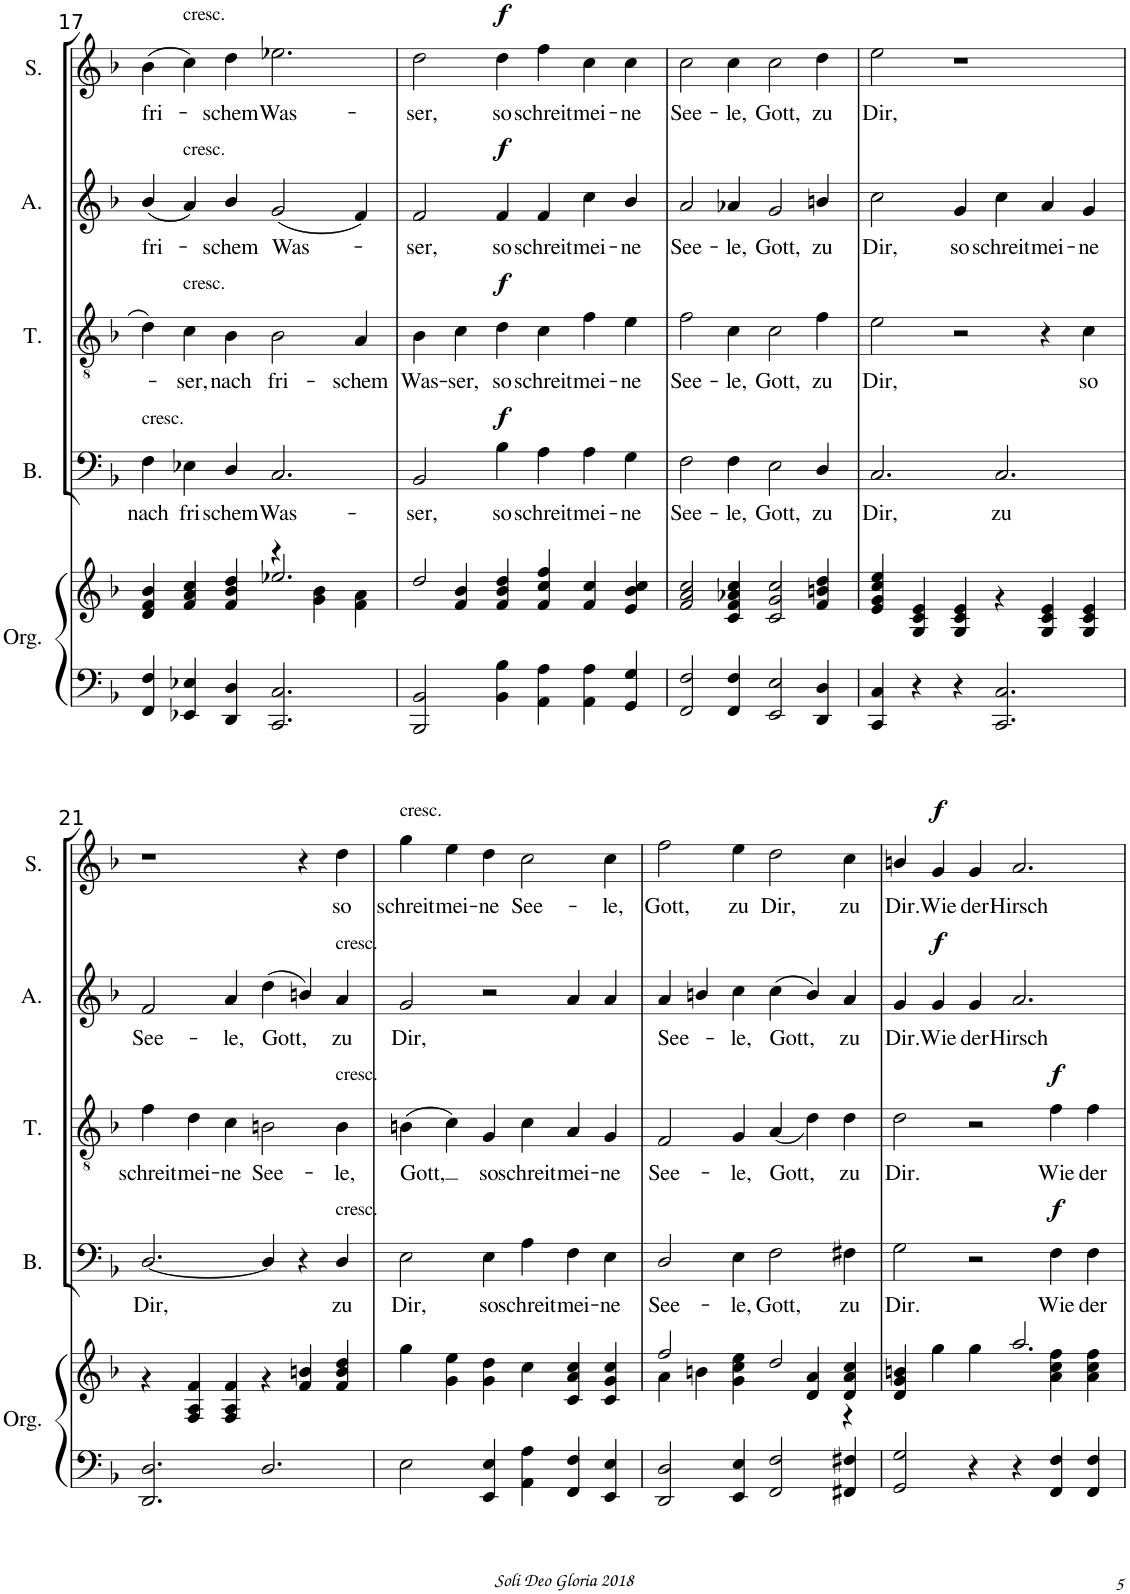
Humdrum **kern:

**kern	**kern	**kern	**text	**dynam	**kern	**text	**dynam	**kern	**text	**dynam	**kern	**text	**dynam
*part5	*part5	*part4	*part4	*part4	*part3	*part3	*part3	*part2	*part2	*part2	*part1	*part1	*part1
*staff6	*staff5	*staff4	*staff4	*staff4	*staff3	*staff3	*staff3	*staff2	*staff2	*staff2	*staff1	*staff1	*staff1
*I"Orgue	*	*I"Bass	*	*	*I"Tenor	*	*	*I"Alti	*	*	*I"Soprano	*	*
*I'Org.	*	*I'B.	*	*	*I'T.	*	*	*I'A.	*	*	*I'S.	*	*
!!LO:PB:g=z
*clefF4	*clefG2	*clefF4	*	*	*clefGv2	*	*	*clefG2	*	*	*clefG2	*	*
*k[b-]	*k[b-]	*k[b-]	*	*	*k[b-]	*	*	*k[b-]	*	*	*k[b-]	*	*
*F:	*F:	*F:	*	*	*	*	*	*F:	*	*	*F:	*	*
*M6/4	*M6/4	*M6/4	*	*	*M6/4	*	*	*M6/4	*	*	*M6/4	*	*
=17	=17	=17	=17	=17	=17	=17	=17	=17	=17	=17	=17	=17	=17
*	*^	*	*	*	*	*	*	*	*	*	*	*	*
!	!	!	!LO:TX:a:t=cresc.	!	!	!	!	!	!	!	!	!	!	!
!	!	!	!	!LO:LY:b	!	!	!	!	!	!LO:LY:b	!	!	!LO:LY:b	!
4FF/ 4F/	4d/ 4f/ 4b-/	2.ryy	4F\	nach	.	4d\	.	.	(<4b-/	fri-	.	(>4b-\	fri-	.
!	!	!	!	!	!	!	!	!	!	!	!	!LO:TX:a:t=cresc.	!	!
!	!	!	!	!	!	!	!	!	!LO:TX:a:t=cresc.	!	!	!	!	!
!	!	!	!	!	!	!LO:TX:a:t=cresc.	!	!	!	!	!	!	!	!
!	!	!	!	!LO:LY:b	!	!	!LO:LY:b	!	!	!	!	!	!	!
4EE-X/ 4E-X/	4f/ 4a/ 4cc/	.	4E-X\	fri-	.	4c\	-ser,	.	4a/)	.	.	4cc\)	.	.
!	!	!	!	!LO:LY:b	!	!	!LO:LY:b	!	!	!LO:LY:b	!	!	!LO:LY:b	!
4DD/ 4D/	4f/ 4b-/ 4dd/	.	4D/	-schem	.	4B-\	nach	.	4b-/	-schem	.	4dd\	-schem	.
!	!	!	!	!LO:LY:b	!	!	!LO:LY:b	!	!	!LO:LY:b	!	!	!LO:LY:b	!
2.CC/ 2.C/	4r	2.ee-X/	2.C/	Was-	.	2B-\	fri-	.	(<2g/	Was-	.	2.ee-X\	Was-	.
.	4g\ 4b-\	.	.	.	.	.	.	.	.	.	.	.	.	.
!	!	!	!	!	!	!	!LO:LY:b	!	!	!	!	!	!	!
.	4f\ 4a\	.	.	.	.	4A/	-schem	.	4f/)	.	.	.	.	.
=18	=18	=18	=18	=18	=18	=18	=18	=18	=18	=18	=18	=18	=18	=18
!	!	!	!	!LO:LY:b	!	!	!LO:LY:b	!	!	!LO:LY:b	!	!	!LO:LY:b	!
2BBB-/ 2BB-/	2dd/	4ryy	2BB-/	-ser,	.	4B-\	Was-	.	2f/	-ser,	.	2dd\	-ser,	.
!	!	!	!	!	!	!	!LO:LY:b	!	!	!	!	!	!	!
.	.	4f/ 4b-/	.	.	.	4c\	-ser,	.	.	.	.	.	.	.
!	!	!	!	!LO:LY:b	!LO:DY:a	!	!LO:LY:b	!LO:DY:a	!	!LO:LY:b	!LO:DY:a	!	!LO:LY:b	!LO:DY:a
4BB-\ 4B-\	4f/ 4b-/ 4dd/	1ryy	4B-\	so	f	4d\	so	f	4f/	so	f	4dd\	so	f
!	!	!	!	!LO:LY:b	!	!	!LO:LY:b	!	!	!LO:LY:b	!	!	!LO:LY:b	!
4AA\ 4A\	4f/ 4cc/ 4ff/	.	4A\	schreit	.	4c\	schreit	.	4f/	schreit	.	4ff\	schreit	.
!	!	!	!	!LO:LY:b	!	!	!LO:LY:b	!	!	!LO:LY:b	!	!	!LO:LY:b	!
4AA\ 4A\	4f/ 4cc/	.	4A\	mei-	.	4f\	mei-	.	4cc\	mei-	.	4cc\	mei-	.
!	!	!	!	!LO:LY:b	!	!	!LO:LY:b	!	!	!LO:LY:b	!	!	!LO:LY:b	!
4GG/ 4G/	4e/ 4b-/ 4cc/	.	4G\	-ne	.	4e\	-ne	.	4b-/	-ne	.	4cc\	-ne	.
=19	=19	=19	=19	=19	=19	=19	=19	=19	=19	=19	=19	=19	=19	=19
!	!	!	!	!LO:LY:b	!	!	!LO:LY:b	!	!	!LO:LY:b	!	!	!LO:LY:b	!
2FF/ 2F/	1.ryy	2f/ 2a/ 2cc/	2F\	See-	.	2f\	See-	.	2a/	See-	.	2cc\	See-	.
!	!	!	!	!LO:LY:b	!	!	!LO:LY:b	!	!	!LO:LY:b	!	!	!LO:LY:b	!
4FF/ 4F/	.	4c/ 4f/ 4a-X/ 4cc/	4F\	-le,	.	4c\	-le,	.	4a-X/	-le,	.	4cc\	-le,	.
!	!	!	!	!LO:LY:b	!	!	!LO:LY:b	!	!	!LO:LY:b	!	!	!LO:LY:b	!
2EE/ 2E/	.	2c/ 2g/ 2cc/	2E\	Gott,	.	2c\	Gott,	.	2g/	Gott,	.	2cc\	Gott,	.
!	!	!	!	!LO:LY:b	!	!	!LO:LY:b	!	!	!LO:LY:b	!	!	!LO:LY:b	!
4DD/ 4D/	.	4f/ 4bn/ 4dd/	4D/	zu	.	4f\	zu	.	4bn/	zu	.	4dd\	zu	.
=20	=20	=20	=20	=20	=20	=20	=20	=20	=20	=20	=20	=20	=20	=20
!	!	!	!	!LO:LY:b	!	!	!LO:LY:b	!	!	!LO:LY:b	!	!	!LO:LY:b	!
4CC/ 4C/	1.ryy	4e/ 4g/ 4cc/ 4ee/	2.C/	Dir,	.	2e\	Dir,	.	2cc\	Dir,	.	2ee\	Dir,	.
4r	.	4G/ 4c/ 4e/	.	.	.	.	.	.	.	.	.	.	.	.
!	!	!	!	!	!	!	!	!	!	!LO:LY:b	!	!	!	!
4r	.	4G/ 4c/ 4e/	.	.	.	2r	.	.	4g/	so	.	1r	.	.
!	!	!	!	!LO:LY:b	!	!	!	!	!	!LO:LY:b	!	!	!	!
2.CC/ 2.C/	.	4r	2.C/	zu	.	.	.	.	4cc\	schreit	.	.	.	.
!	!	!	!	!	!	!	!	!	!	!LO:LY:b	!	!	!	!
.	.	4G/ 4c/ 4e/	.	.	.	4r	.	.	4a/	mei-	.	.	.	.
!	!	!	!	!	!	!	!LO:LY:b	!	!	!LO:LY:b	!	!	!	!
.	.	4G/ 4c/ 4e/	.	.	.	4c\	so	.	4g/	-ne	.	.	.	.
!!LO:LB:g=z
=21	=21	=21	=21	=21	=21	=21	=21	=21	=21	=21	=21	=21	=21	=21
!	!	!	!	!LO:LY:b	!	!	!LO:LY:b	!	!	!LO:LY:b	!	!	!	!
2.DD/ 2.D/	1.ryy	4r	[<2.D/	Dir,	.	4f\	schreit	.	2f/	See-	.	1r	.	.
!	!	!	!	!	!	!	!LO:LY:b	!	!	!	!	!	!	!
.	.	4F/ 4A/ 4f/	.	.	.	4d\	mei-	.	.	.	.	.	.	.
!	!	!	!	!	!	!	!LO:LY:b	!	!	!LO:LY:b	!	!	!	!
.	.	4F/ 4A/ 4f/	.	.	.	4c\	-ne	.	4a/	-le,	.	.	.	.
!	!	!	!	!	!	!	!LO:LY:b	!	!	!LO:LY:b	!	!	!	!
2.D/	.	4r	4D/]	.	.	2Bn\	See-	.	(>4dd\	Gott,	.	.	.	.
.	.	4f/ 4bn/	4r	.	.	.	.	.	4bn/)	.	.	4r	.	.
!	!	!	!	!	!	!	!	!	!LO:TX:a:t=cresc.	!	!	!	!	!
!	!	!	!	!	!	!LO:TX:a:t=cresc.	!	!	!	!	!	!	!	!
!	!	!	!LO:TX:a:t=cresc.	!	!	!	!	!	!	!	!	!	!	!
!	!	!	!	!LO:LY:b	!	!	!LO:LY:b	!	!	!LO:LY:b	!	!	!LO:LY:b	!
.	.	4f/ 4b/ 4dd/	4D/	zu	.	4B\	-le,	.	4a/	zu	.	4dd\	so	.
=22	=22	=22	=22	=22	=22	=22	=22	=22	=22	=22	=22	=22	=22	=22
!	!	!	!	!	!	!	!	!	!	!	!	!LO:TX:a:t=cresc.	!	!
!	!	!	!	!LO:LY:b	!	!	!LO:LY:b	!	!	!LO:LY:b	!	!	!LO:LY:b	!
2E\	1.ryy	4gg\	2E\	Dir,	.	(>4Bn\	Gott,	.	2g/	Dir,	.	4gg\	schreit	.
!	!	!	!	!	!	!	!	!	!	!	!	!	!LO:LY:b	!
.	.	4g\ 4ee\	.	.	.	4c\)	.	.	.	.	.	4ee\	mei-	.
!	!	!	!	!LO:LY:b	!	!	!LO:LY:b	!	!	!	!	!	!LO:LY:b	!
4EE/ 4E/	.	4g\ 4dd\	4E\	so	.	4G/	so	.	2r	.	.	4dd\	-ne	.
!	!	!	!	!LO:LY:b	!	!	!LO:LY:b	!	!	!	!	!	!LO:LY:b	!
4AA\ 4A\	.	4cc\	4A\	schreit	.	4c\	schreit	.	.	.	.	2cc\	See-	.
!	!	!	!	!LO:LY:b	!	!	!LO:LY:b	!	!	!	!	!	!	!
4FF/ 4F/	.	4c/ 4a/ 4cc/	4F\	mei-	.	4A/	mei-	.	4a/	.	.	.	.	.
!	!	!	!	!LO:LY:b	!	!	!LO:LY:b	!	!	!	!	!	!LO:LY:b	!
4EE/ 4E/	.	4c/ 4g/ 4cc/	4E\	-ne	.	4G/	-ne	.	4a/	.	.	4cc\	-le,	.
=23	=23	=23	=23	=23	=23	=23	=23	=23	=23	=23	=23	=23	=23	=23
!	!	!	!	!LO:LY:b	!	!	!LO:LY:b	!	!	!LO:LY:b	!	!	!LO:LY:b	!
2DD/ 2D/	4a\	2ff/	2D/	See-	.	2F/	See-	.	4a/	See-	.	2ff\	Gott,	.
.	4bn\	.	.	.	.	.	.	.	4bn/	.	.	.	.	.
!	!	!	!	!LO:LY:b	!	!	!LO:LY:b	!	!	!LO:LY:b	!	!	!LO:LY:b	!
4EE/ 4E/	4g\ 4cc\ 4ee\	2ryy	4E\	-le,	.	4G/	-le,	.	4cc\	-le,	.	4ee\	zu	.
!	!	!	!	!LO:LY:b	!	!	!LO:LY:b	!	!	!LO:LY:b	!	!	!LO:LY:b	!
2FF/ 2F/	2dd/	.	2F\	Gott,	.	(<4A/	Gott,	.	(>4cc\	Gott,	.	2dd\	Dir,	.
.	.	4d/ 4a/	.	.	.	4d\)	.	.	4b/)	.	.	.	.	.
!	!	!	!	!LO:LY:b	!	!	!LO:LY:b	!	!	!LO:LY:b	!	!	!LO:LY:b	!
4FF#X/ 4F#X/	4d/ 4a/ 4cc/	4r	4F#X\	zu	.	4d\	zu	.	4a/	zu	.	4cc\	zu	.
=24	=24	=24	=24	=24	=24	=24	=24	=24	=24	=24	=24	=24	=24	=24
!	!	!	!	!LO:LY:b	!	!	!LO:LY:b	!	!	!LO:LY:b	!	!	!LO:LY:b	!
2GG/ 2G/	4d/ 4g/ 4bn/	2.ryy	2G\	Dir.	.	2d\	Dir.	.	4g/	Dir.	.	4bn/	Dir.	.
!	!	!	!	!	!	!	!	!	!	!LO:LY:b	!LO:DY:a	!	!LO:LY:b	!LO:DY:a
.	4gg\	.	.	.	.	.	.	.	4g/	Wie	f	4g/	Wie	f
!	!	!	!	!	!	!	!	!	!	!LO:LY:b	!	!	!LO:LY:b	!
4r	4gg\	.	2r	.	.	2r	.	.	4g/	der	.	4g/	der	.
!	!	!	!	!	!	!	!	!	!	!LO:LY:b	!	!	!LO:LY:b	!
4r	4ryy	2.aa/	.	.	.	.	.	.	2.a/	Hirsch	.	2.a/	Hirsch	.
!	!	!	!	!LO:LY:b	!LO:DY:a	!	!LO:LY:b	!LO:DY:a	!	!	!	!	!	!
4FF/ 4F/	4a\ 4cc\ 4ff\	.	4F\	Wie	f	4f\	Wie	f	.	.	.	.	.	.
!	!	!	!	!LO:LY:b	!	!	!LO:LY:b	!	!	!	!	!	!	!
4FF/ 4F/	4a\ 4cc\ 4ff\	.	4F\	der	.	4f\	der	.	.	.	.	.	.	.
*	*v	*v	*	*	*	*	*	*	*	*	*	*	*	*
=	=	=	=	=	=	=	=	=	=	=	=	=	=
*-	*-	*-	*-	*-	*-	*-	*-	*-	*-	*-	*-	*-	*-
